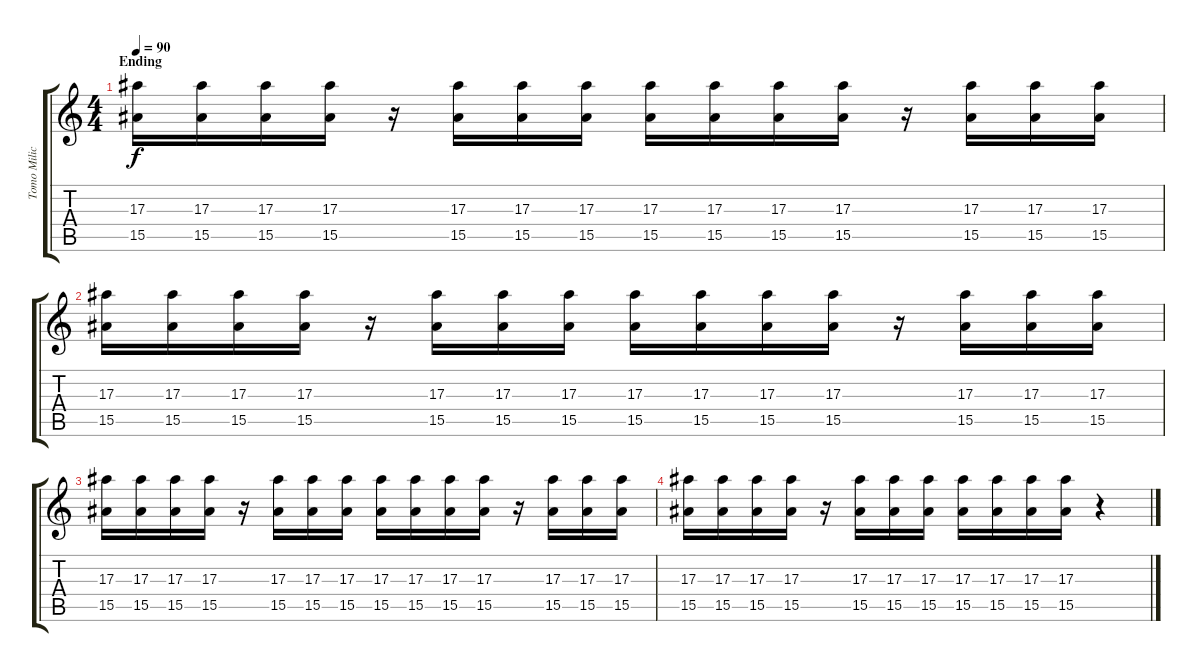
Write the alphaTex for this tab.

\track ("Tomo Milicevic  - Guitar" "Tomo Milic") {instrument overdrivenguitar}
\staff {score tabs}
\tuning (D4 A3 F3 C3 G2 C2) {hide}
\ts (4 4)
\section ("" "Ending")
\tempo 90
\clef g2
\ks c
(17.3 15.5).16{dy f} (17.3 15.5).16 (17.3 15.5).16 (17.3 15.5).16 r.16 (17.3 15.5).16 (17.3 15.5).16 (17.3 15.5).16 (17.3 15.5).16 (17.3 15.5).16 (17.3 15.5).16 (17.3 15.5).16 r.16 (17.3 15.5).16 (17.3 15.5).16 (17.3 15.5).16 |
(17.3 15.5).16 (17.3 15.5).16 (17.3 15.5).16 (17.3 15.5).16 r.16 (17.3 15.5).16 (17.3 15.5).16 (17.3 15.5).16 (17.3 15.5).16 (17.3 15.5).16 (17.3 15.5).16 (17.3 15.5).16 r.16 (17.3 15.5).16 (17.3 15.5).16 (17.3 15.5).16 |
(17.3 15.5).16 (17.3 15.5).16 (17.3 15.5).16 (17.3 15.5).16 r.16 (17.3 15.5).16 (17.3 15.5).16 (17.3 15.5).16 (17.3 15.5).16 (17.3 15.5).16 (17.3 15.5).16 (17.3 15.5).16 r.16 (17.3 15.5).16 (17.3 15.5).16 (17.3 15.5).16 |
(17.3 15.5).16 (17.3 15.5).16 (17.3 15.5).16 (17.3 15.5).16 r.16 (17.3 15.5).16 (17.3 15.5).16 (17.3 15.5).16 (17.3 15.5).16 (17.3 15.5).16 (17.3 15.5).16 (17.3 15.5).16 r.4
